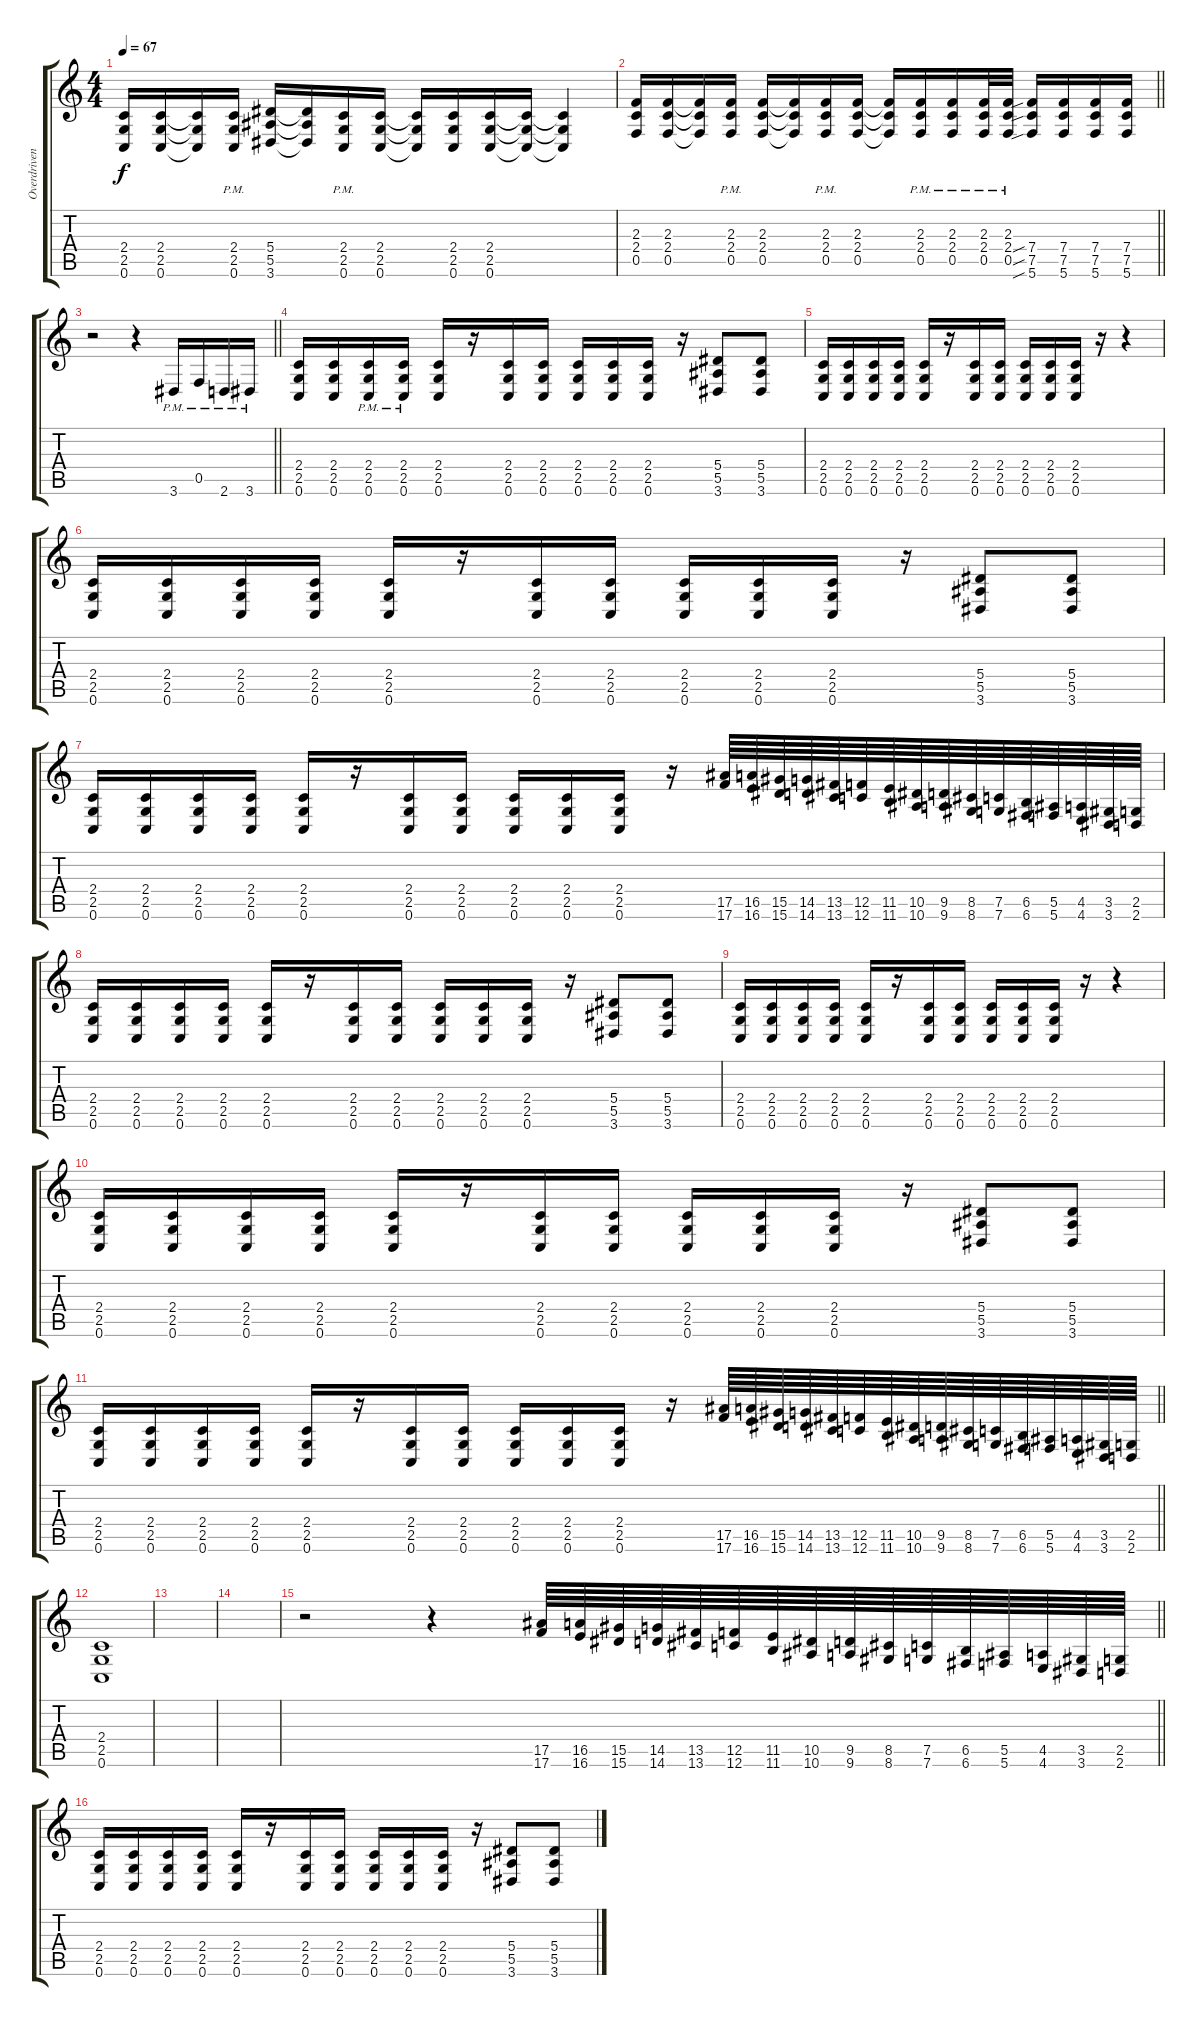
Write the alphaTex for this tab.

\track ("Overdriven Guitar 1" "Overdriven") {instrument overdrivenguitar}
\staff {score tabs}
\tuning (C4 G3 Eb3 Bb2 F2 C2) {hide}
\ts (4 4)
\tempo 67
\clef g2
\ks c
(2.4 2.5 0.6).16{dy f} (2.4 2.5 0.6).16 (2.4{t} 2.5{t} 0.6{t}).16 (2.4{pm} 2.5{pm} 0.6{pm}).16 (5.4 5.5 3.6).16 (5.4{t} 5.5{t} 3.6{t}).16 (2.4{pm} 2.5{pm} 0.6{pm}).16 (2.4 2.5 0.6).16 (2.4{t} 2.5{t} 0.6{t}).16 (2.4 2.5 0.6).16 (2.4 2.5 0.6).16 (2.4{t} 2.5{t} 0.6{t}).16 (2.4{t} 2.5{t} 0.6{t}).4 |
\barLineRight lightlight
(2.3 2.4 0.5).16 (2.3 2.4 0.5).16 (2.3{t} 2.4{t} 0.5{t}).16 (2.3{pm} 2.4{pm} 0.5{pm}).16 (2.3 2.4 0.5).16 (2.3{t} 2.4{t} 0.5{t}).16 (2.3{pm} 2.4{pm} 0.5{pm}).16 (2.3 2.4 0.5).16 (2.3{t} 2.4{t} 0.5{t}).16 (2.3{pm} 2.4{pm} 0.5{pm}).16 (2.3{pm} 2.4{pm} 0.5{pm}).16 (2.3{pm} 2.4{pm} 0.5{pm}).32 (2.3{pm} 2.4{pm} 0.5{pm}).32 (7.4{sib} 7.5{sib} 5.6{sib}).16 (7.4 7.5 5.6).16 (7.4 7.5 5.6).16 (7.4 7.5 5.6).16 |
\barLineRight lightlight
r.2 r.4 3.6{pm}.16 0.5{pm}.16 2.6{pm}.16 3.6{pm}.16 |
(2.4 2.5 0.6).16 (2.4 2.5 0.6).16 (2.4{pm} 2.5{pm} 0.6{pm}).16 (2.4{pm} 2.5{pm} 0.6{pm}).16 (2.4 2.5 0.6).16 r.16 (2.4 2.5 0.6).16 (2.4 2.5 0.6).16 (2.4 2.5 0.6).16 (2.4 2.5 0.6).16 (2.4 2.5 0.6).16 r.16 (5.4 5.5 3.6).8 (5.4 5.5 3.6).8 |
(2.4 2.5 0.6).16 (2.4 2.5 0.6).16 (2.4 2.5 0.6).16 (2.4 2.5 0.6).16 (2.4 2.5 0.6).16 r.16 (2.4 2.5 0.6).16 (2.4 2.5 0.6).16 (2.4 2.5 0.6).16 (2.4 2.5 0.6).16 (2.4 2.5 0.6).16 r.16 r.4 |
(2.4 2.5 0.6).16 (2.4 2.5 0.6).16 (2.4 2.5 0.6).16 (2.4 2.5 0.6).16 (2.4 2.5 0.6).16 r.16 (2.4 2.5 0.6).16 (2.4 2.5 0.6).16 (2.4 2.5 0.6).16 (2.4 2.5 0.6).16 (2.4 2.5 0.6).16 r.16 (5.4 5.5 3.6).8 (5.4 5.5 3.6).8 |
(2.4 2.5 0.6).16 (2.4 2.5 0.6).16 (2.4 2.5 0.6).16 (2.4 2.5 0.6).16 (2.4 2.5 0.6).16 r.16 (2.4 2.5 0.6).16 (2.4 2.5 0.6).16 (2.4 2.5 0.6).16 (2.4 2.5 0.6).16 (2.4 2.5 0.6).16 r.16 (17.5 17.6).64 (16.5 16.6).64 (15.5 15.6).64 (14.5 14.6).64 (13.5 13.6).64 (12.5 12.6).64 (11.5 11.6).64 (10.5 10.6).64 (9.5 9.6).64 (8.5 8.6).64 (7.5 7.6).64 (6.5 6.6).64 (5.5 5.6).64 (4.5 4.6).64 (3.5 3.6).64 (2.5 2.6).64 |
(2.4 2.5 0.6).16 (2.4 2.5 0.6).16 (2.4 2.5 0.6).16 (2.4 2.5 0.6).16 (2.4 2.5 0.6).16 r.16 (2.4 2.5 0.6).16 (2.4 2.5 0.6).16 (2.4 2.5 0.6).16 (2.4 2.5 0.6).16 (2.4 2.5 0.6).16 r.16 (5.4 5.5 3.6).8 (5.4 5.5 3.6).8 |
(2.4 2.5 0.6).16 (2.4 2.5 0.6).16 (2.4 2.5 0.6).16 (2.4 2.5 0.6).16 (2.4 2.5 0.6).16 r.16 (2.4 2.5 0.6).16 (2.4 2.5 0.6).16 (2.4 2.5 0.6).16 (2.4 2.5 0.6).16 (2.4 2.5 0.6).16 r.16 r.4 |
(2.4 2.5 0.6).16 (2.4 2.5 0.6).16 (2.4 2.5 0.6).16 (2.4 2.5 0.6).16 (2.4 2.5 0.6).16 r.16 (2.4 2.5 0.6).16 (2.4 2.5 0.6).16 (2.4 2.5 0.6).16 (2.4 2.5 0.6).16 (2.4 2.5 0.6).16 r.16 (5.4 5.5 3.6).8 (5.4 5.5 3.6).8 |
\barLineRight lightlight
(2.4 2.5 0.6).16 (2.4 2.5 0.6).16 (2.4 2.5 0.6).16 (2.4 2.5 0.6).16 (2.4 2.5 0.6).16 r.16 (2.4 2.5 0.6).16 (2.4 2.5 0.6).16 (2.4 2.5 0.6).16 (2.4 2.5 0.6).16 (2.4 2.5 0.6).16 r.16 (17.5 17.6).64 (16.5 16.6).64 (15.5 15.6).64 (14.5 14.6).64 (13.5 13.6).64 (12.5 12.6).64 (11.5 11.6).64 (10.5 10.6).64 (9.5 9.6).64 (8.5 8.6).64 (7.5 7.6).64 (6.5 6.6).64 (5.5 5.6).64 (4.5 4.6).64 (3.5 3.6).64 (2.5 2.6).64 |
(2.4 2.5 0.6).1{volume 0} |
|
|
\barLineRight lightlight
r.2{volume 11} r.4 (17.5 17.6).64 (16.5 16.6).64 (15.5 15.6).64 (14.5 14.6).64 (13.5 13.6).64 (12.5 12.6).64 (11.5 11.6).64 (10.5 10.6).64 (9.5 9.6).64 (8.5 8.6).64 (7.5 7.6).64 (6.5 6.6).64 (5.5 5.6).64 (4.5 4.6).64 (3.5 3.6).64 (2.5 2.6).64 |
(2.4 2.5 0.6).16 (2.4 2.5 0.6).16 (2.4 2.5 0.6).16 (2.4 2.5 0.6).16 (2.4 2.5 0.6).16 r.16 (2.4 2.5 0.6).16 (2.4 2.5 0.6).16 (2.4 2.5 0.6).16 (2.4 2.5 0.6).16 (2.4 2.5 0.6).16 r.16 (5.4 5.5 3.6).8 (5.4 5.5 3.6).8
